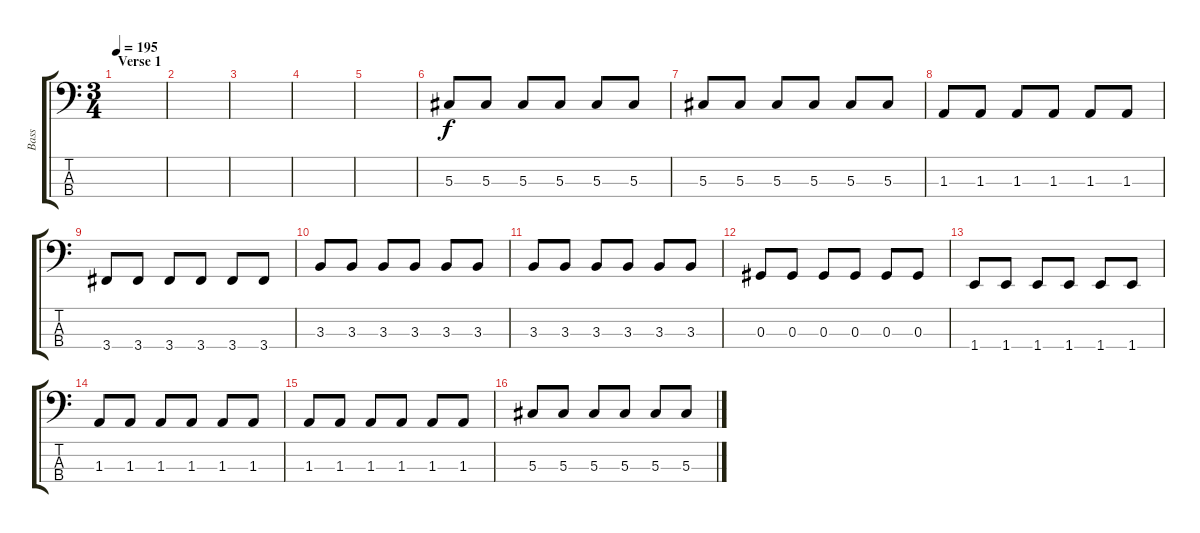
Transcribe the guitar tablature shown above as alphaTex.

\track ("Bass" "Bass") {instrument electricbasspick}
\staff {score tabs}
\tuning (Gb2 Db2 Ab1 Eb1) {hide}
\ts (3 4)
\section ("" "Verse 1")
\tempo 195
\clef f4
\ks c
|
|
|
|
|
5.3.8 5.3.8 5.3.8 5.3.8 5.3.8 5.3.8 |
5.3.8 5.3.8 5.3.8 5.3.8 5.3.8 5.3.8 |
1.3.8 1.3.8 1.3.8 1.3.8 1.3.8 1.3.8 |
3.4.8 3.4.8 3.4.8 3.4.8 3.4.8 3.4.8 |
3.3.8 3.3.8 3.3.8 3.3.8 3.3.8 3.3.8 |
3.3.8 3.3.8 3.3.8 3.3.8 3.3.8 3.3.8 |
0.3.8 0.3.8 0.3.8 0.3.8 0.3.8 0.3.8 |
1.4.8 1.4.8 1.4.8 1.4.8 1.4.8 1.4.8 |
1.3.8 1.3.8 1.3.8 1.3.8 1.3.8 1.3.8 |
1.3.8 1.3.8 1.3.8 1.3.8 1.3.8 1.3.8 |
5.3.8 5.3.8 5.3.8 5.3.8 5.3.8 5.3.8
